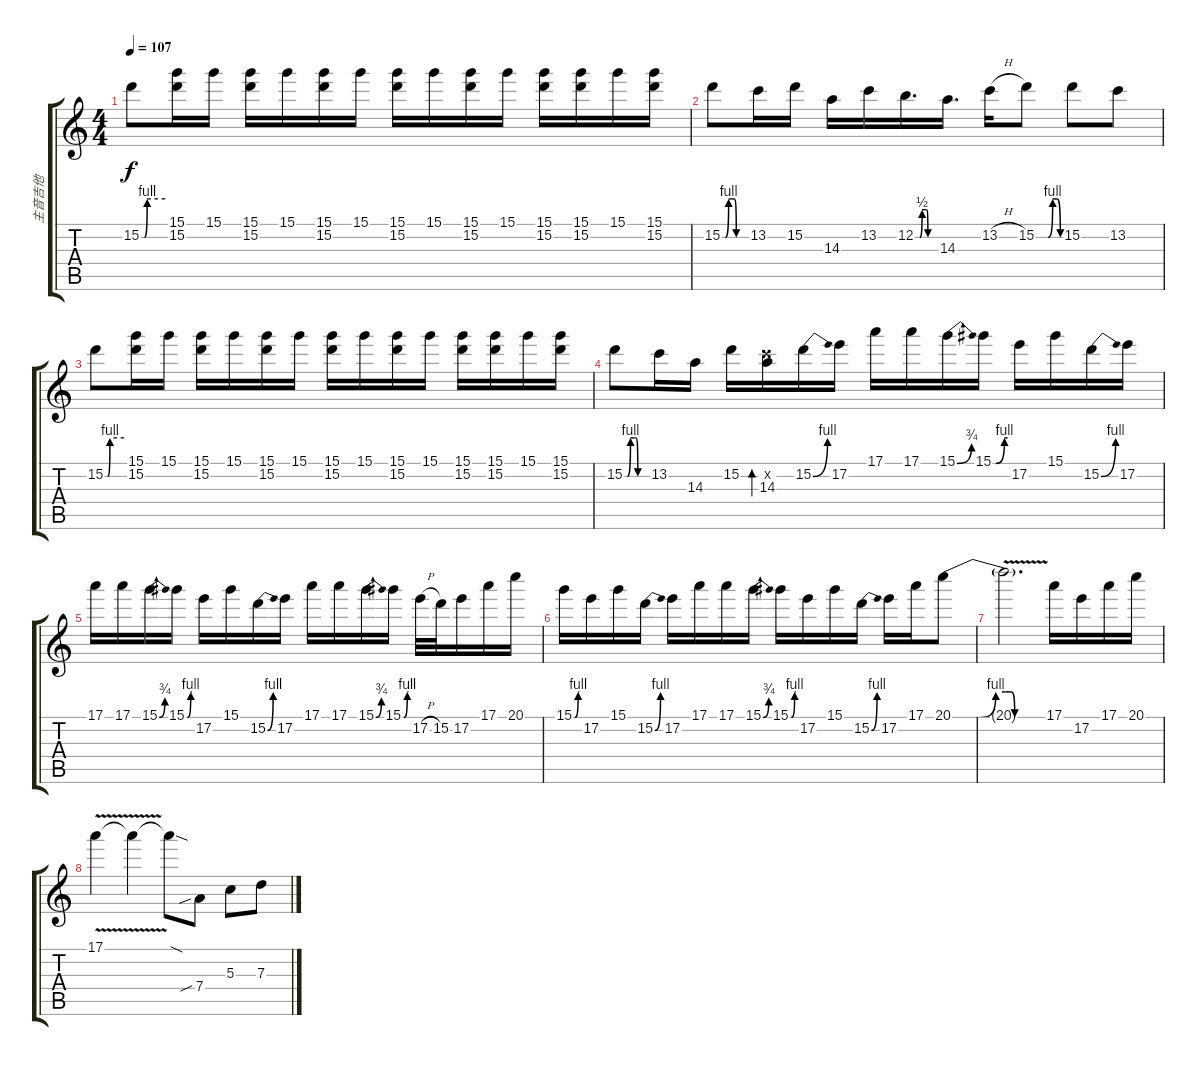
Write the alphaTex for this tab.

\track ("主音吉他" "主音吉他") {instrument distortionguitar}
\staff {score tabs}
\tuning (E4 B3 G3 D3 A2 E2) {hide}
\ts (4 4)
\tempo 107
\clef g2
\ks c
15.2{be (custom 0 0 8 0 15 4 60 4)}.8{dy f} (15.1 15.2).16 15.1.16 (15.1 15.2).16 15.1.16 (15.1 15.2).16 15.1.16 (15.1 15.2).16 15.1.16 (15.1 15.2).16 15.1.16 (15.1 15.2).16 (15.1 15.2).16 15.1.16 (15.1 15.2).16 |
15.2{be (custom 0 0 8 0 16 4 20 4 26 4 30 4 35 0 60 0)}.8 13.2.16 15.2.16 14.3.16 13.2.16 12.2{be (custom 0 0 7 0 13 0 20 2 28 2 33 2 37 0 60 0)}.16{d} 14.3.16{d} 13.2{h}.16 15.2{be (custom 0 0 30 0 41 4 52 4 60 0)}.8 15.2.8 13.2.8 |
15.2{be (custom 0 0 8 0 15 4 60 4)}.8 (15.1 15.2).16 15.1.16 (15.1 15.2).16 15.1.16 (15.1 15.2).16 15.1.16 (15.1 15.2).16 15.1.16 (15.1 15.2).16 15.1.16 (15.1 15.2).16 (15.1 15.2).16 15.1.16 (15.1 15.2).16 |
15.2{be (custom 0 0 8 0 16 4 20 4 26 4 30 4 35 0 60 0)}.8 13.2.16 14.3.16 15.2.16 (13.2{x} 14.3).16{bd 60} 15.2{be (bend 0 0 60 4)}.16 17.2.16 17.1.16 17.1.16 15.1{be (bend 0 0 60 3)}.16 15.1{be (custom 0 0 12 0 47 4 60 4)}.16 17.2.16 15.1.16 15.2{be (bend 0 0 60 4)}.16 17.2.16 |
17.1.16 17.1.16 15.1{be (bend 0 0 60 3)}.16 15.1{be (custom 0 0 12 0 47 4 60 4)}.16 17.2.16 15.1.16 15.2{be (bend 0 0 60 4)}.16 17.2.16 17.1.16 17.1.16 15.1{be (bend 0 0 60 3)}.16 15.1{be (custom 0 0 12 0 47 4 60 4)}.16 17.2{h}.32 15.2.32 17.2.16 17.1.16 20.1.16 |
15.1{be (custom 0 0 12 0 47 4 60 4)}.16 17.2.16 15.1.16 15.2{be (bend 0 0 60 4)}.16 17.2.16 17.1.16 17.1.16 15.1{be (bend 0 0 60 3)}.16 15.1{be (custom 0 0 12 0 47 4 60 4)}.16 17.2.16 15.1.16 15.2{be (bend 0 0 60 4)}.16 17.2.16 17.1.16 20.1{be (custom 0 0 8 0 23 0 32 0 49 4 60 4)}.8 |
20.1{be (custom 0 4 9 4 15 0 26 0 45 0 60 0) v t}.2{d} 17.1.16 17.2.16 17.1.16 20.1.16 |
17.1{v}.4 17.1{t}.4 17.1{sod t}.8 7.4{sib}.8 5.3.8 7.3.8
